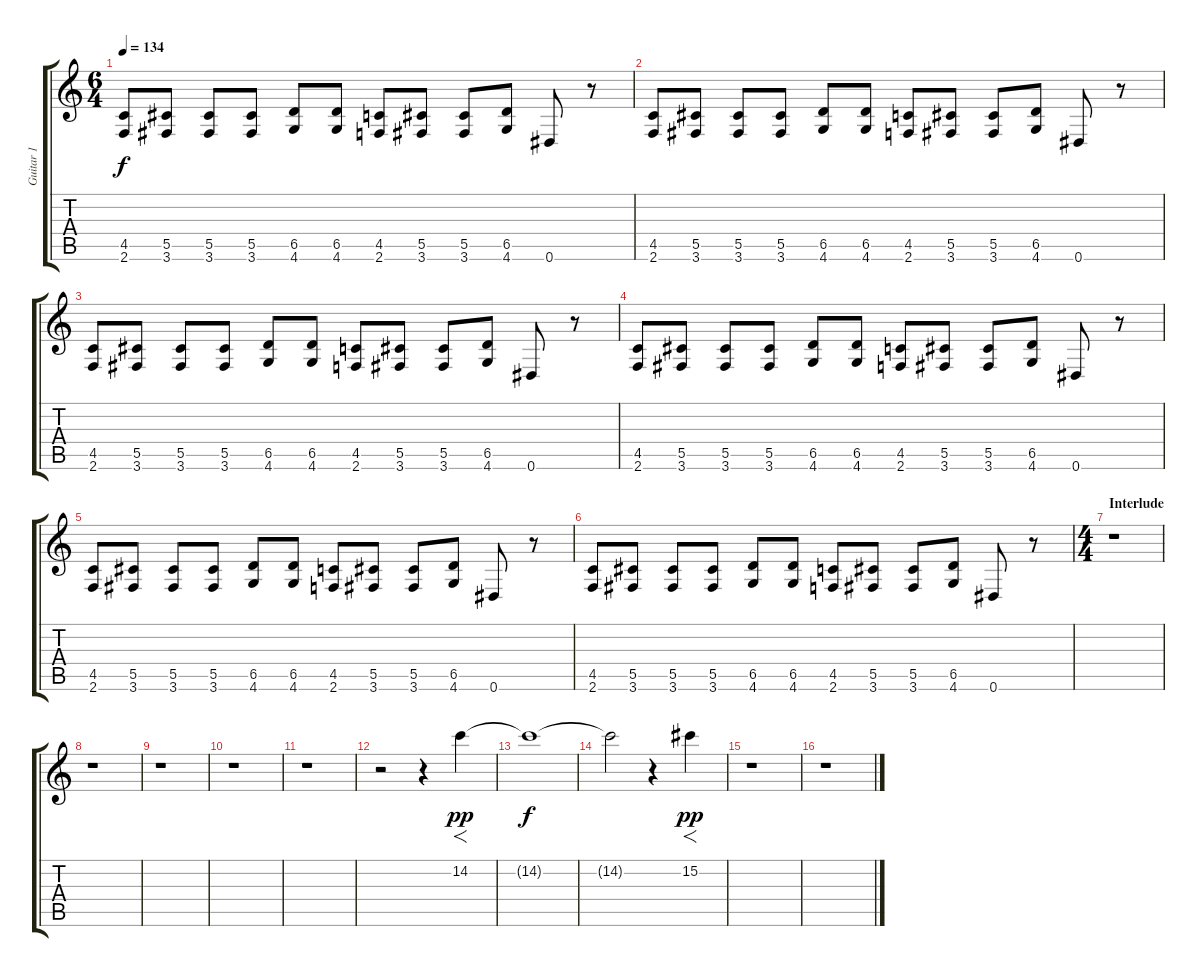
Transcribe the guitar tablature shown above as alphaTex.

\track ("Guitar 1" "Guitar 1") {instrument distortionguitar}
\staff {score tabs}
\tuning (Eb4 Bb3 Gb3 Db3 Ab2 Eb2) {hide}
\ts (6 4)
\tempo 134
\clef g2
\ks c
(4.5 2.6).8{dy f} (5.5 3.6).8 (5.5 3.6).8 (5.5 3.6).8 (6.5 4.6).8 (6.5 4.6).8 (4.5 2.6).8 (5.5 3.6).8 (5.5 3.6).8 (6.5 4.6).8 0.6.8 r.8 |
(4.5 2.6).8 (5.5 3.6).8 (5.5 3.6).8 (5.5 3.6).8 (6.5 4.6).8 (6.5 4.6).8 (4.5 2.6).8 (5.5 3.6).8 (5.5 3.6).8 (6.5 4.6).8 0.6.8 r.8 |
(4.5 2.6).8 (5.5 3.6).8 (5.5 3.6).8 (5.5 3.6).8 (6.5 4.6).8 (6.5 4.6).8 (4.5 2.6).8 (5.5 3.6).8 (5.5 3.6).8 (6.5 4.6).8 0.6.8 r.8 |
(4.5 2.6).8 (5.5 3.6).8 (5.5 3.6).8 (5.5 3.6).8 (6.5 4.6).8 (6.5 4.6).8 (4.5 2.6).8 (5.5 3.6).8 (5.5 3.6).8 (6.5 4.6).8 0.6.8 r.8 |
(4.5 2.6).8 (5.5 3.6).8 (5.5 3.6).8 (5.5 3.6).8 (6.5 4.6).8 (6.5 4.6).8 (4.5 2.6).8 (5.5 3.6).8 (5.5 3.6).8 (6.5 4.6).8 0.6.8 r.8 |
(4.5 2.6).8 (5.5 3.6).8 (5.5 3.6).8 (5.5 3.6).8 (6.5 4.6).8 (6.5 4.6).8 (4.5 2.6).8 (5.5 3.6).8 (5.5 3.6).8 (6.5 4.6).8 0.6.8 r.8 |
\ts (4 4)
\section ("" "Interlude")
r.1 |
r.1 |
r.1 |
r.1 |
r.1 |
r.2 r.4 14.2.4{f dy pp} |
14.2{t}.1{dy f} |
14.2{t}.2 r.4 15.2.4{f dy pp} |
r.1 |
r.1
